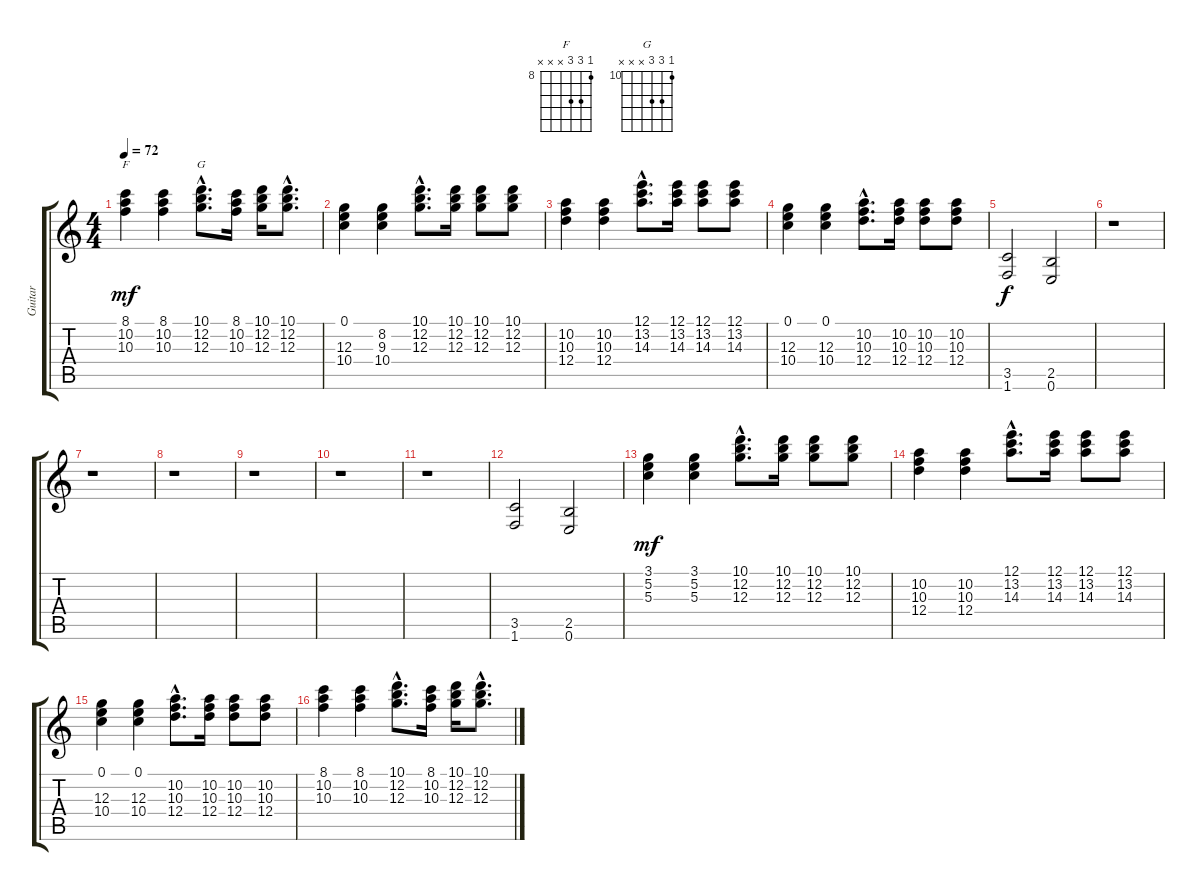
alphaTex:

\track ("Guitar" "Guitar") {instrument distortionguitar}
\staff {score tabs}
\tuning (E4 B3 G3 D3 A2 E2) {hide}
\chord ("F" 8 10 10 x x x) {firstfret 8}
\chord ("G" 10 12 12 x x x) {firstfret 10}
\ts (4 4)
\tempo 72
\clef g2
\ks c
(8.1 10.2 10.3).4{ch "F" dy mf} (8.1 10.2 10.3).4 (10.1{hac} 12.2{hac} 12.3{hac}).8{d ch "G"} (8.1 10.2 10.3).16 (10.1 12.2 12.3).16 (10.1{hac} 12.2{hac} 12.3{hac}).8{d} |
(0.1 12.3 10.4).4 (8.2 9.3 10.4).4 (10.1{hac} 12.2{hac} 12.3{hac}).8{d} (10.1 12.2 12.3).16 (10.1 12.2 12.3).8 (10.1 12.2 12.3).8 |
(10.2 10.3 12.4).4 (10.2 10.3 12.4).4 (12.1{hac} 13.2{hac} 14.3{hac}).8{d} (12.1 13.2 14.3).16 (12.1 13.2 14.3).8 (12.1 13.2 14.3).8 |
(0.1 12.3 10.4).4 (0.1 12.3 10.4).4 (10.2{hac} 10.3{hac} 12.4{hac}).8{d} (10.2 10.3 12.4).16 (10.2 10.3 12.4).8 (10.2 10.3 12.4).8 |
(3.5 1.6).2{dy f} (2.5 0.6).2 |
r.1 |
r.1 |
r.1 |
r.1 |
r.1 |
r.1 |
(3.5 1.6).2 (2.5 0.6).2 |
(3.1 5.2 5.3).4{dy mf} (3.1 5.2 5.3).4 (10.1{hac} 12.2{hac} 12.3{hac}).8{d} (10.1 12.2 12.3).16 (10.1 12.2 12.3).8 (10.1 12.2 12.3).8 |
(10.2 10.3 12.4).4 (10.2 10.3 12.4).4 (12.1{hac} 13.2{hac} 14.3{hac}).8{d} (12.1 13.2 14.3).16 (12.1 13.2 14.3).8 (12.1 13.2 14.3).8 |
(0.1 12.3 10.4).4 (0.1 12.3 10.4).4 (10.2{hac} 10.3{hac} 12.4{hac}).8{d} (10.2 10.3 12.4).16 (10.2 10.3 12.4).8 (10.2 10.3 12.4).8 |
(8.1 10.2 10.3).4 (8.1 10.2 10.3).4 (10.1{hac} 12.2{hac} 12.3{hac}).8{d} (8.1 10.2 10.3).16 (10.1 12.2 12.3).16 (10.1{hac} 12.2{hac} 12.3{hac}).8{d}
